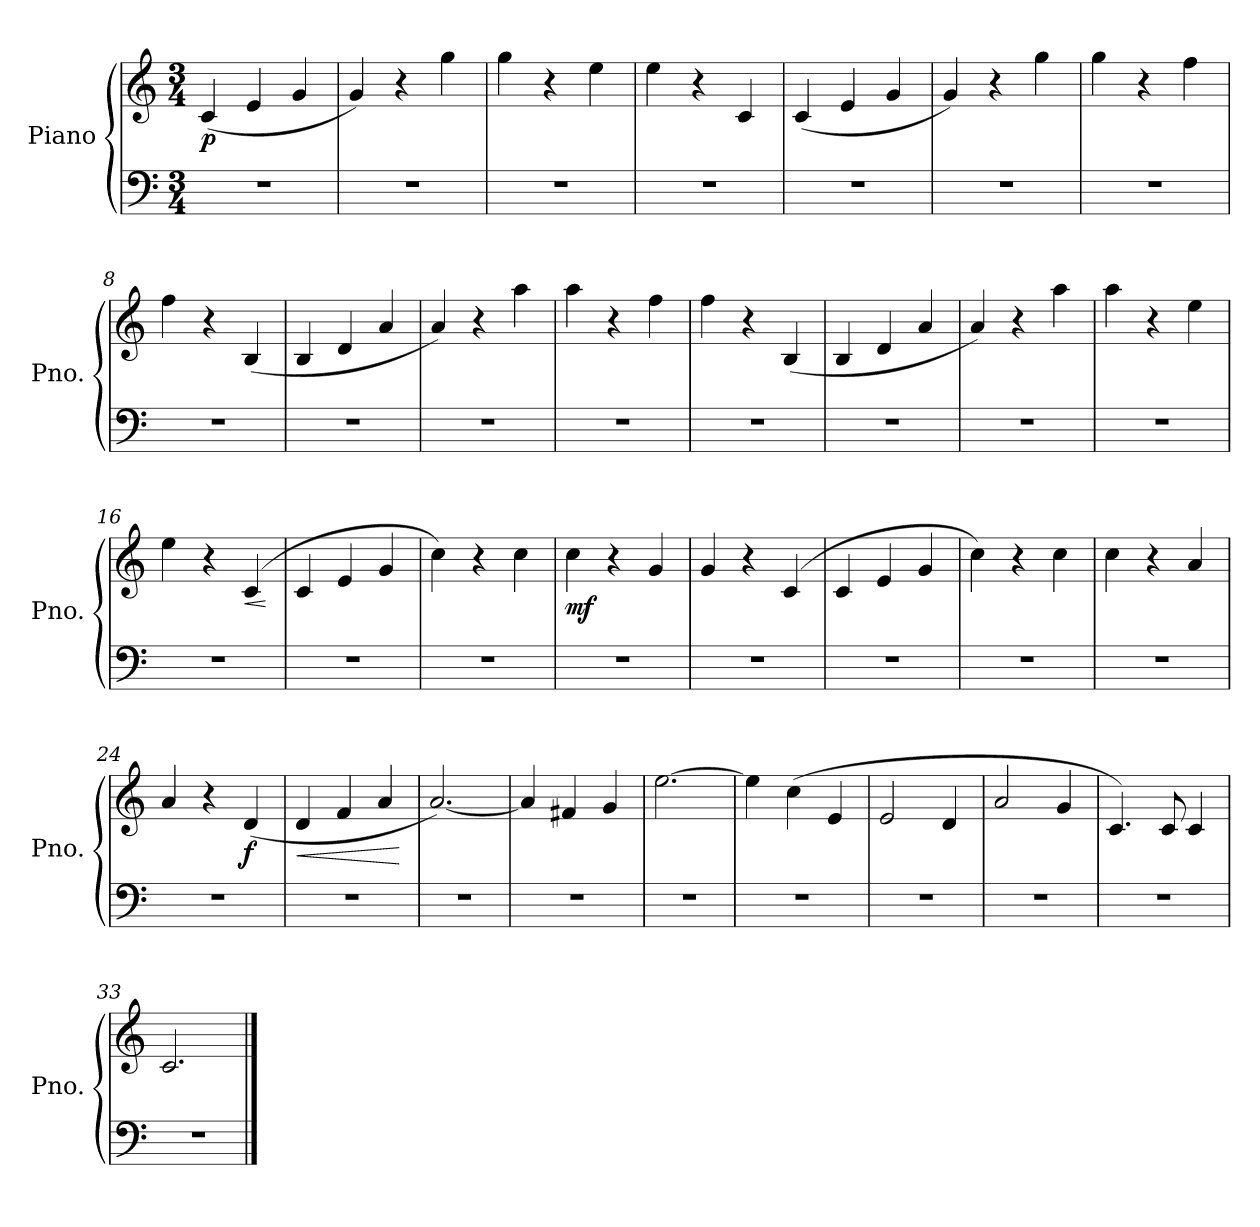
**kern	**kern	**dynam
*part1	*part1	*part1
*staff2	*staff1	*staff1/2
*I"Piano	*	*
*I'Pno.	*	*
*clefF4	*clefG2	*
*k[]	*k[]	*
*M3/4	*M3/4	*
=1	=1	=1
!	!	!LO:DY:b
2.r	(<4c/	p
.	4e/	.
.	4g/	.
=2	=2	=2
2.r	4g/)	.
.	4r	.
.	4gg\	.
=3	=3	=3
2.r	4gg\	.
.	4r	.
.	4ee\	.
=4	=4	=4
2.r	4ee\	.
.	4r	.
.	4c/	.
=5	=5	=5
2.r	(<4c/	.
.	4e/	.
.	4g/	.
=6	=6	=6
2.r	4g/)	.
.	4r	.
.	4gg\	.
=7	=7	=7
2.r	4gg\	.
.	4r	.
.	4ff\	.
=8	=8	=8
2.r	4ff\	.
.	4r	.
.	(>4B/	.
=9	=9	=9
2.r	4B/	.
.	4d/	.
.	4a/	.
=10	=10	=10
2.r	4a/)	.
.	4r	.
.	4aa\	.
=11	=11	=11
2.r	4aa\	.
.	4r	.
.	4ff\	.
!!LO:LB:g=z
=12	=12	=12
2.r	4ff\	.
.	4r	.
.	(>4B/	.
=13	=13	=13
2.r	4B/	.
.	4d/	.
.	4a/	.
=14	=14	=14
2.r	4a/)	.
.	4r	.
.	4aa\	.
=15	=15	=15
2.r	4aa\	.
.	4r	.
.	4ee\	.
=16	=16	=16
2.r	4ee\	.
.	4r	.
!	!	!LO:HP:b
.	(>4c/	<
.	.	[
=17	=17	=17
2.r	4c/	.
.	4e/	.
.	4g/	.
=18	=18	=18
2.r	4cc\)	.
.	4r	.
.	4cc\	.
=19	=19	=19
!	!	!LO:DY:b
2.r	4cc\	mf
.	4r	.
.	4g/	.
=20	=20	=20
2.r	4g/	.
.	4r	.
.	(>4c/	.
=21	=21	=21
2.r	4c/	.
.	4e/	.
.	4g/	.
=22	=22	=22
2.r	4cc\)	.
.	4r	.
.	4cc\	.
=23	=23	=23
2.r	4cc\	.
.	4r	.
.	4a/	.
!!LO:LB:g=z
=24	=24	=24
2.r	4a/	.
.	4r	.
!	!	!LO:DY:b
.	(>4d/	f
=25	=25	=25
!	!	!LO:HP:b
2.r	4d/	<
.	4f/	.
.	4a/	.
.	.	[
=26	=26	=26
2.r	[2.a/)	.
=27	=27	=27
2.r	4a/]	.
.	4f#X/	.
.	4g/	.
=28	=28	=28
2.r	[2.ee\	.
=29	=29	=29
2.r	4ee\]	.
.	(>4cc\	.
.	4e/	.
=30	=30	=30
2.r	2e/	.
.	4d/	.
=31	=31	=31
2.r	2a/	.
.	4g/	.
=32	=32	=32
2.r	4.c/)	.
.	8c/	.
.	4c/	.
=33	=33	=33
2.r	2.c/	.
==	==	==
*-	*-	*-
